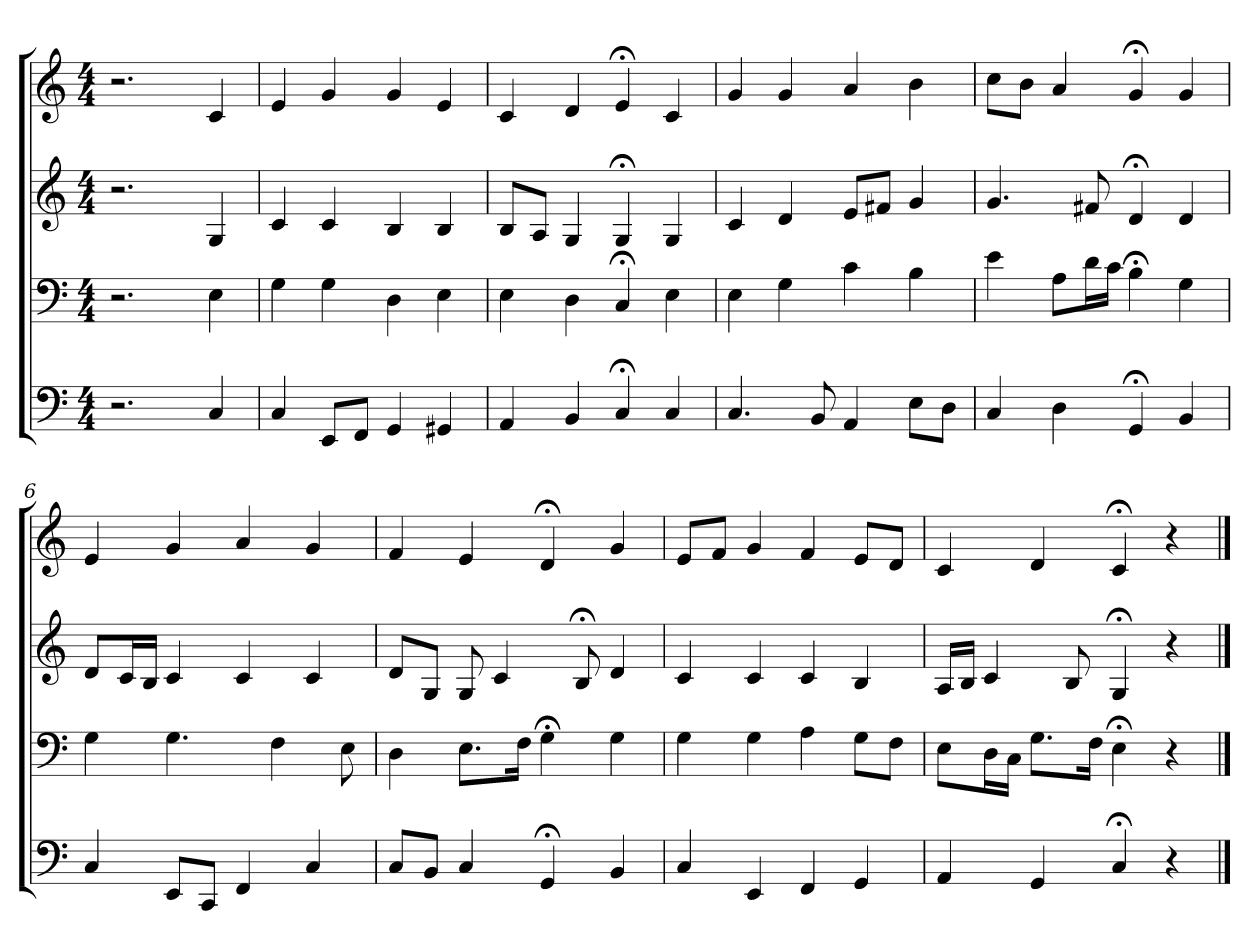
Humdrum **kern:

**kern	**kern	**kern	**kern
*part4	*part3	*part2	*part1
*staff4	*staff3	*staff2	*staff1
*clefF4	*clefF4	*clefG2	*clefG2
*k[]	*k[]	*k[]	*k[]
*C:	*C:	*C:	*C:
*M4/4	*M4/4	*M4/4	*M4/4
=1	=1	=1	=1
2.r	2.r	2.r	2.r
4C	4E	4G	4c
=2	=2	=2	=2
4C	4G	4c	4e
8EE/L	4G	4c	4g
8FF/J	.	.	.
4GG	4D	4B	4g
4GG#X	4E	4B	4e
=3	=3	=3	=3
4AA	4E	8B/L	4c
.	.	8A/J	.
4BB	4D	4G	4d
4C;<	4C;<	4G;<	4e;<
4C	4E	4G	4c
=4	=4	=4	=4
4.C	4E	4c	4g
.	4G	4d	4g
8BB	.	.	.
4AA	4c	8e/L	4a
.	.	8f#X/J	.
8E\L	4B	4g	4b
8D\J	.	.	.
=5	=5	=5	=5
4C	4e	4.g	8cc\L
.	.	.	8b\J
4D	8A\L	.	4a
.	16d\L	8f#X	.
.	16c\JJ	.	.
4GG;<	4B;<	4d;<	4g;<
4BB	4G	4d	4g
=6	=6	=6	=6
4C	4G	8d/L	4e
.	.	16c/L	.
.	.	16B/JJ	.
8EE/L	4.G	4c	4g
8CC/J	.	.	.
4FF	.	4c	4a
.	4F	.	.
4C	.	4c	4g
.	8E	.	.
=7	=7	=7	=7
8C/L	4D	8d/L	4f
8BB/J	.	8G/J	.
4C	8.E\L	8G	4e
.	.	4c	.
.	16F\Jk	.	.
4GG;<	4G;<	.	4d;<
.	.	8B;<	.
4BB	4G	4d	4g
=8	=8	=8	=8
4C	4G	4c	8e/L
.	.	.	8f/J
4EE	4G	4c	4g
4FF	4A	4c	4f
4GG	8G\L	4B	8e/L
.	8F\J	.	8d/J
=9	=9	=9	=9
4AA	8E\L	16A/LL	4c
.	.	16B/JJ	.
.	16D\L	4c	.
.	16C\JJ	.	.
4GG	8.G\L	.	4d
.	.	8B	.
.	16F\Jk	.	.
4C;<	4E;<	4G;<	4c;<
4r	4r	4r	4r
==	==	==	==
*-	*-	*-	*-
